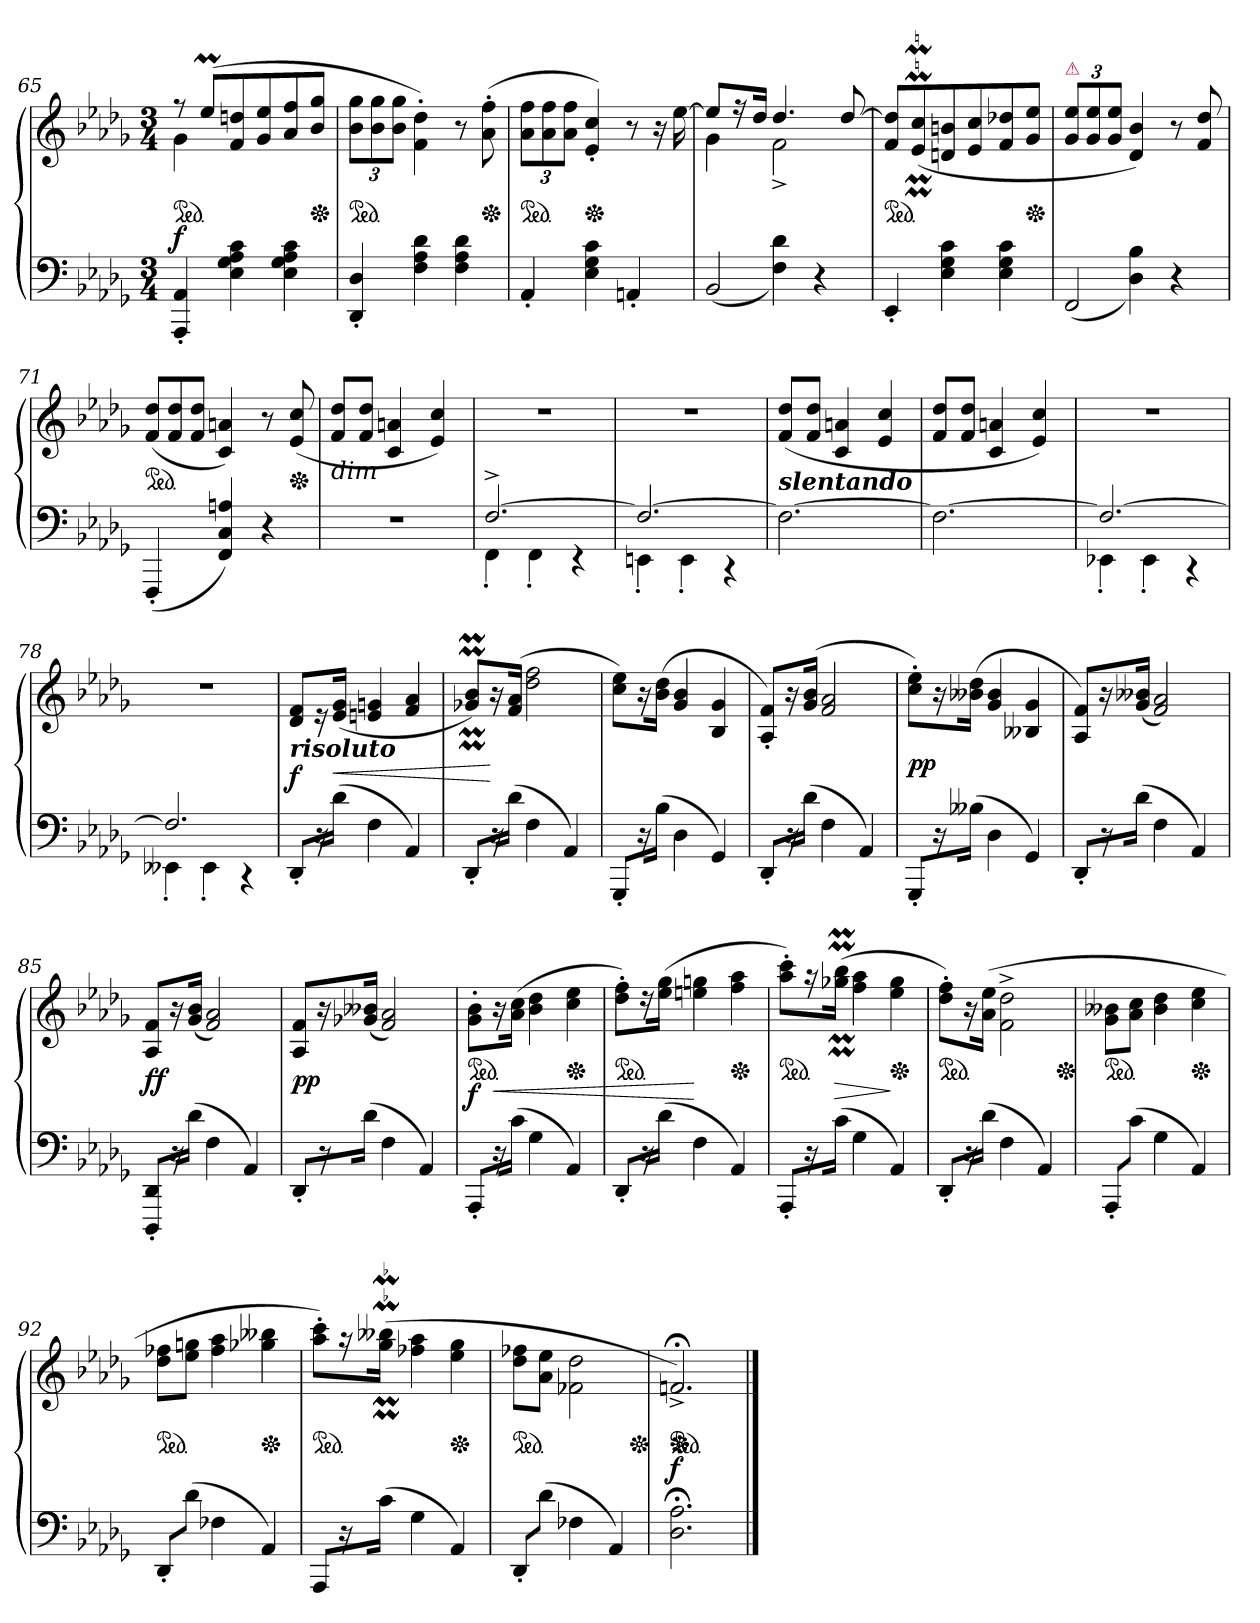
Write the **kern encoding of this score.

**kern	**kern	**dynam
*part1	*part1	*part1
*staff2	*staff1	*staff1/2
*clefF4	*clefG2	*
*k[b-e-a-d-g-]	*k[b-e-a-d-g-]	*
*D-:	*D-:	*
*M3/4	*M3/4	*
=65	=65	=65
*	*^	*
*	*ped	*	*
4AAA-' 4AA-'	8r	4g-	f
.	(>8ee-ML	.	.
4E- 4G- 4A- 4c	8f 8ddn	2ryy	.
.	8g- 8ee-	.	.
4E- 4G- 4A- 4c	8a- 8ff	.	.
*	*Xped	*	*
.	8b- 8gg-J	.	.
*	*v	*v	*
=66	=66	=66
!	!LO:TX:a:color=crimson:t=⚠	!
*	*ped	*
4DD-' 4D-'	12b- 12gg-L	.
.	12b- 12gg-	.
.	12b- 12gg-J	.
4F 4A- 4d-	4f'\ 4dd-'\)	.
4F 4A- 4d-	8r	.
*	*Xped	*
.	(>8a-' 8ff'	.
=67	=67	=67
*	*ped	*
4AA-'	12a- 12ffL	.
.	12a- 12ff	.
.	12a- 12ffJ	.
*	*Xped	*
4E- 4G- 4c	4e-' 4cc')	.
4AAn'	8r	.
.	16r	.
.	[16ee-	.
=68	=68	=68
*^	*^	*
4ryy	(>2BB-/	8ee-L]	4g-	.
.	.	16r	.	.
.	.	16dd-Jk	.	.
4F\ 4d-\)	.	4.dd-	2f^	.
4r	4ryy	.	.	.
.	.	[8dd-	.	.
*v	*v	*	*	*
*	*v	*v	*
=69	=69	=69
*	*ped	*
4EE-'	8f 8dd-]L	.
.	(<8e-M 8ccM	.
4E- 4G- 4c	8dn 8bn	.
.	8e- 8cc	.
4E- 4G- 4c	8f 8dd-	.
*	*Xped	*
.	8g- 8ee-J	.
=70	=70	=70
*^	*	*
!	!	!LO:TX:a:color=crimson:t=⚠	!
4ryy	(>2FF/	12g-/ 12ee-/L	.
.	.	12g- 12ee-	.
.	.	12g- 12ee-J	.
4D-\ 4B-\)	.	4d- 4b-)	.
4r	4ryy	8r	.
.	.	8f 8dd-	.
*v	*v	*	*
=71	=71	=71
*	*Xtuplet	*
*	*ped	*
(<4FFF'	(>12f 12dd-L	.
.	12f 12dd-	.
.	12f 12dd-J	.
4FF 4C 4An)	4c 4an)	.
4r	8r	.
*	*Xped	*
.	(>8e- 8cc	.
=72	=72	=72
!	!LO:TX:c:i:t=dim	!
2.r	8f 8dd-L	.
.	8f 8dd-J	.
.	4c 4an	.
.	4e- 4cc)	.
=73	=73	=73
*^	*	*
[>2.F^	4FF'>	2.r	.
.	4FF'>	.	.
.	4r	.	.
=74	=74	=74	=74
2.F_>	4EEn'>	2.r	.
.	4EE'>	.	.
.	4r	.	.
=75	=75	=75	=75
!	!	!LO:TX:b:Bi:t=slentando	!
*v	*v	*	*
2.F_>	(>8f 8dd-L	.
.	8f 8dd-J	.
.	4c 4an	.
.	4e- 4cc	.
=76	=76	=76
2.F_>	8f 8dd-L	.
.	8f 8dd-J	.
.	4c 4an	.
.	4e- 4cc)	.
=77	=77	=77
*^	*	*
2.F_	4EE-X'>	2.r	.
.	4EE-'>	.	.
.	4r	.	.
=78	=78	=78	=78
2.F]	4EE--X'>	2.r	.
.	4EE--'>	.	.
.	4r	.	.
=79	=79	=79	=79
!	!	!LO:TX:b:Bi:t=risoluto	!
*v	*v	*	*
8DD-'</L	8d-/ 8f/L	f
16r	16r	.
(16d-\Jk	(>16e- 16g-Jk	<
4F	4en 4gn	.
4AA-)	4f 4a-	.
=80	=80	=80
8DD-'</L	8g-XM/ 8b-M/L)	.
16r	16r	[
(>16d-\Jk	(>16f 16a-Jk	.
4F	2dd- 2ff	.
4AA-)	.	.
=81	=81	=81
8GGG-'</L	8cc 8ee-L)	.
16r	16r	.
(>16B-\Jk	(>16b- 16dd-Jk	.
4D-	4g- 4b-	.
4GG-)	4B- 4g-	.
=82	=82	=82
8DD-'</L	8A-'/ 8f'/L)	.
16r	16r	.
(>16d-\Jk	(>16g- 16b-Jk	.
4F	2f 2a-	.
4AA-)	.	.
=83	=83	=83
8GGG-'</L	8cc' 8ee-'L)	pp
16r	16r	.
(>16B--X\Jk	(>16b--X 16dd-Jk	.
4D-	4g- 4b--	.
4GG-)	4B--X 4g-	.
=84	=84	=84
8DD-'</L	8A-/ 8f/L)	.
16r	16r	.
(>16d-\Jk	(>16g- 16b--XJk	.
4F	2f 2a-)	.
4AA-)	.	.
=85	=85	=85
8DDD-'</ 8DD-'</L	8A-/ 8f/L	ff
16r	16r	.
(>16d-\Jk	(>16g- 16b-Jk	.
4F	2f 2a-)	.
4AA-)	.	.
=86	=86	=86
8DD-'</L	8A-/ 8f/L	pp
16r	16r	.
(>16d-\Jk	(>16g-X 16b--XJk	.
4F	2f 2a-)	.
4AA-)	.	.
=87	=87	=87
*	*ped	*
8AAA-'</L	8g-'\ 8b-'\L	f
16r	16r	<
(>16c\Jk	(>16a- 16ccJk	.
4G-	4b- 4dd-	.
*	*Xped	*
4AA-)	4cc 4ee-	.
=88	=88	=88
*	*ped	*
8DD-'</L	8dd-' 8ff'L)	.
16r	16r	.
(>16d-\Jk	(>16ee- 16gg-Jk	.
4F	4een 4ggn	[
*	*Xped	*
4AA-)	4ff 4aa-	.
=89	=89	=89
*	*ped	*
8AAA-'</L	8aa-' 8ccc'L)	.
16r	16r	.
(>16c\Jk	(>16gg-XM 16bb-MJk	>
4G-	4ff 4aa-	.
*	*Xped	*
4AA-)	4ee- 4gg-	]
=90	=90	=90
*	*ped	*
8DD-'</L	8dd-' 8ff'L)	.
16r	16r	.
(>16d-\Jk	(>16a- 16ee-Jk	.
4F	2f^\ 2dd-^\	.
*	*Xped	*
4AA-)	.	.
=91	=91	=91
*	*ped	*
8AAA-'</L	8g-\ 8b--X\L	.
(>8c\J	8a- 8ccJ	.
4G-	4b-- 4dd-	.
*	*Xped	*
4AA-)	4cc 4ee-	.
=92	=92	=92
*	*ped	*
8DD-'</L	8dd- 8ff-XL	.
(>8d-\J	8ee- 8ggnJ	.
4F-X	4ff- 4aa-	.
*	*Xped	*
4AA-)	4gg-X 4bb--X	.
=93	=93	=93
*	*ped	*
8AAA-/L	8aa-' 8ccc'L)	.
16r	16r	.
(>16c\Jk	(>16gg-M 16bb--XMJk	.
4G-	4ff-X 4aa-	.
*	*Xped	*
4AA-)	4ee- 4gg-	.
=94	=94	=94
*	*ped	*
8DD-'</L	8dd- 8ff-XL	.
(>8d-\J	8a- 8ee-J	.
4F-X	2f-X\ 2dd-\	.
*	*Xped	*
4AA-)	.	.
=95	=95	=95
!	!LO:TX:a:B:t=FINE	!
*	*ped	*
*	*Xped	*
2.D-; 2.A-;	2.fn;<^)	f
==	==	==
*-	*-	*-
